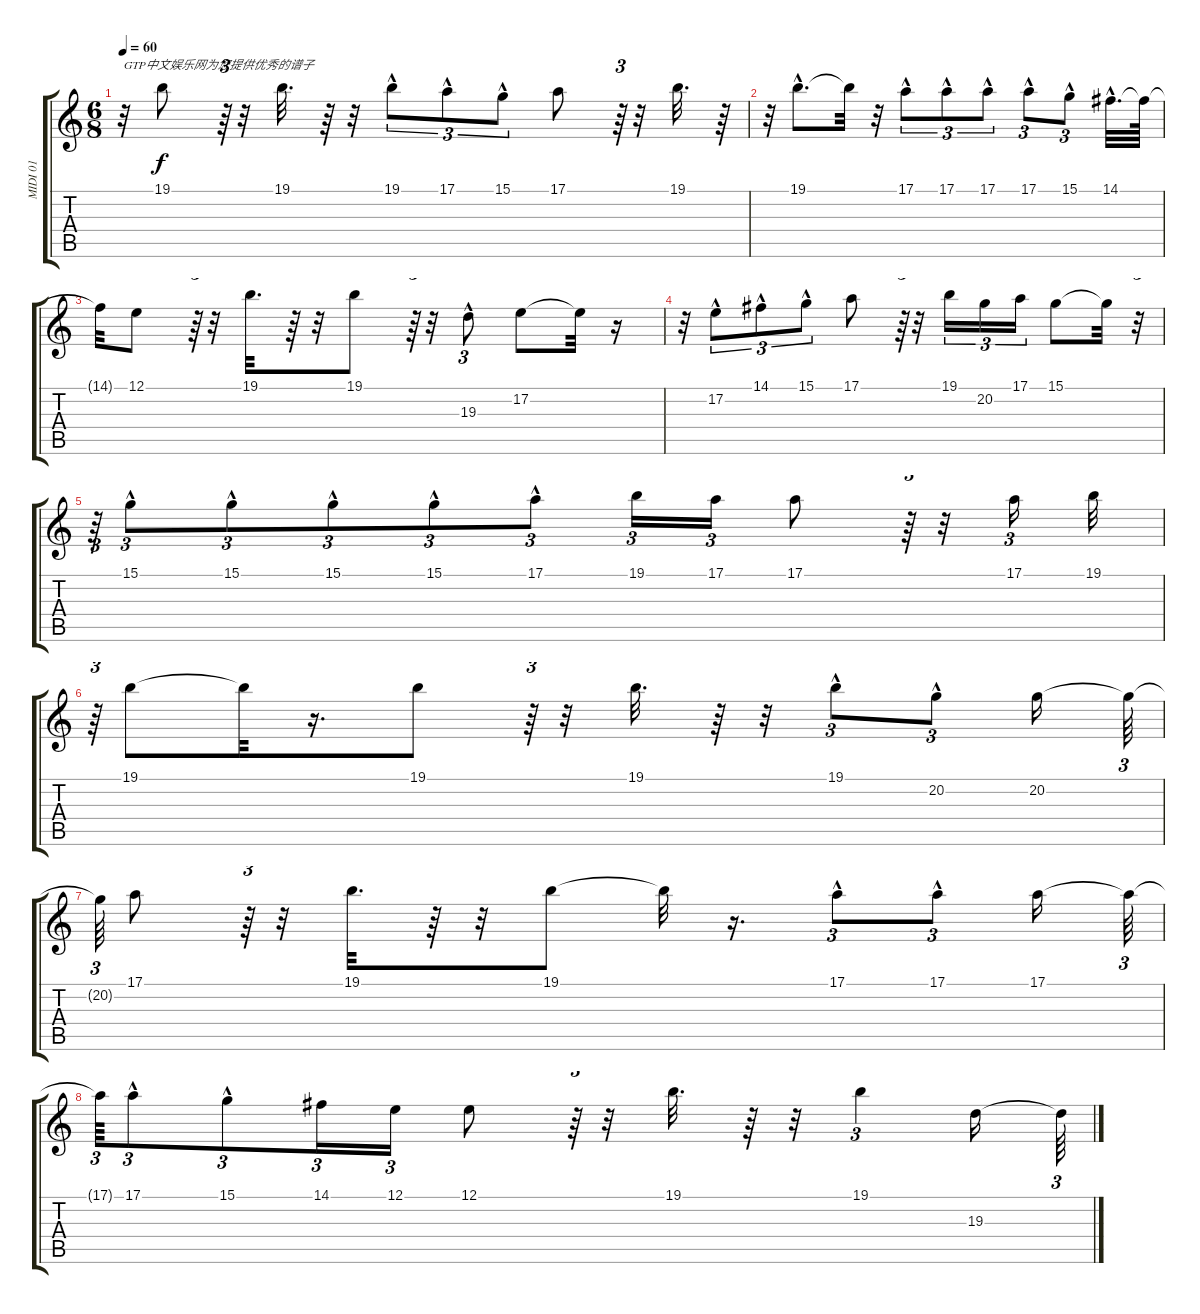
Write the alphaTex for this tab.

\track ("MIDI 01" "MIDI 01") {instrument lead1square}
\staff {score tabs}
\tuning (E4 B3 G3 D3 A2 E2) {hide}
\ts (6 8)
\tempo 60
\clef g2
\ks c
r.32{txt "GTP中文娱乐网为您提供优秀的谱子" dy f instrument lead1square} 19.1.8 r.64{tu (3 2)} r.32 19.1.32{d} r.64 r.32 19.1{hac}.8{tu (3 2)} 17.1{hac}.8{tu (3 2)} 15.1{hac}.8{tu (3 2)} 17.1.8 r.64{tu (3 2)} r.32 19.1.32{d} r.64 |
r.32 19.1{hac}.8{d} 19.1{t}.32 r.32 17.1{hac}.8{tu (3 2)} 17.1{hac}.8{tu (3 2)} 17.1{hac}.8{tu (3 2)} 17.1{hac}.8{tu (3 2)} 15.1{hac}.8{tu (3 2)} 14.1{hac}.32{d} 14.1{t}.64 |
14.1{t}.32 12.1.8 r.64{tu (3 2)} r.32 19.1.32{d} r.64 r.32 19.1.8 r.64{tu (3 2)} r.32 19.3{hac}.8{tu (3 2)} 17.2.8 17.2{t}.32 r.16 |
r.32 17.2{hac}.8{tu (3 2)} 14.1{hac}.8{tu (3 2)} 15.1{hac}.8{tu (3 2)} 17.1.8 r.64{tu (3 2)} r.32 19.1.16{tu (3 2)} 20.2.16{tu (3 2)} 17.1.16{tu (3 2)} 15.1.8 15.1{t}.32 r.32{tu (3 2)} |
r.64{tu (3 2)} 15.1{hac}.8{tu (3 2)} 15.1{hac}.8{tu (3 2)} 15.1{hac}.8{tu (3 2)} 15.1{hac}.8{tu (3 2)} 17.1{hac}.8{tu (3 2)} 19.1.16{tu (3 2)} 17.1.16{tu (3 2)} 17.1.8 r.64{tu (3 2)} r.32 17.1.16{tu (3 2)} 19.1.32 |
r.64{tu (3 2)} 19.1.8 19.1{t}.32 r.16{d} 19.1.8 r.64{tu (3 2)} r.32 19.1.32{d} r.64 r.32 19.1{hac}.8{tu (3 2)} 20.2{hac}.8{tu (3 2)} 20.2.16 20.2{t}.64{tu (3 2)} |
20.2{t}.64{tu (3 2)} 17.1.8 r.64{tu (3 2)} r.32 19.1.32{d} r.64 r.32 19.1.8 19.1{t}.32 r.16{d} 17.1{hac}.8{tu (3 2)} 17.1{hac}.8{tu (3 2)} 17.1.16 17.1{t}.64{tu (3 2)} |
17.1{t}.64{tu (3 2)} 17.1{hac}.8{tu (3 2)} 15.1{hac}.8{tu (3 2)} 14.1.16{tu (3 2)} 12.1.16{tu (3 2)} 12.1.8 r.64{tu (3 2)} r.32 19.1.32{d} r.64 r.32 19.1.4{tu (3 2)} 19.3.16 19.3{t}.64{tu (3 2)}
